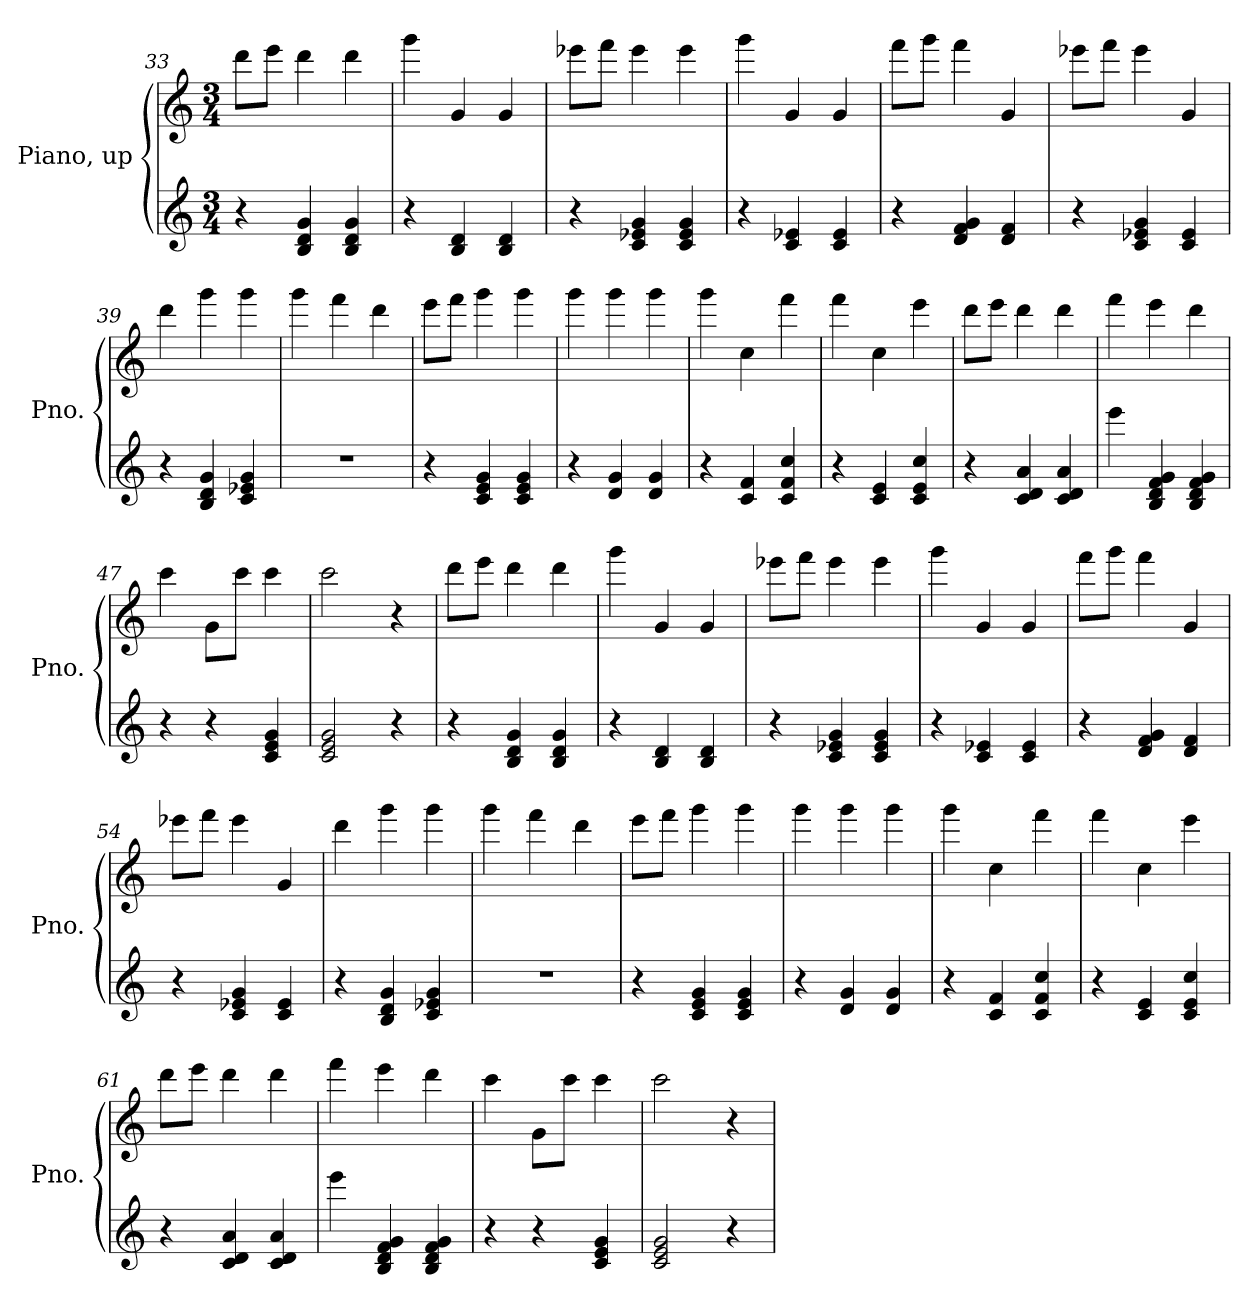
**kern	**kern
*part1	*part1
*staff2	*staff1
*I"Piano, up	*
*I'Pno.	*
*clefG2	*clefG2
*k[]	*k[]
*M3/4	*M3/4
=33	=33
4r	8ddd\L
.	8eee\J
4B/ 4d/ 4g/	4ddd\
4B/ 4d/ 4g/	4ddd\
=34	=34
4r	4ggg\
4B/ 4d/	4g/
4B/ 4d/	4g/
=35	=35
4r	8eee-X\L
.	8fff\J
4c/ 4e-X/ 4g/	4eee-\
4c/ 4e-/ 4g/	4eee-\
=36	=36
4r	4ggg\
4c/ 4e-X/	4g/
4c/ 4e-/	4g/
=37	=37
4r	8fff\L
.	8ggg\J
4d/ 4f/ 4g/	4fff\
4d/ 4f/	4g/
!!LO:LB:g=z
=38	=38
4r	8eee-X\L
.	8fff\J
4c/ 4e-X/ 4g/	4eee-\
4c/ 4e-/	4g/
=39	=39
4r	4ddd\
4B/ 4d/ 4g/	4ggg\
4c/ 4e-X/ 4g/	4ggg\
=40	=40
2.r	4ggg\
.	4fff\
.	4ddd\
=41	=41
4r	8eee\L
.	8fff\J
4c/ 4e/ 4g/	4ggg\
4c/ 4e/ 4g/	4ggg\
=42	=42
4r	4ggg\
4d/ 4g/	4ggg\
4d/ 4g/	4ggg\
=43	=43
4r	4ggg\
4c/ 4f/	4cc\
4c/ 4f/ 4cc/	4fff\
=44	=44
4r	4fff\
4c/ 4e/	4cc\
4c/ 4e/ 4cc/	4eee\
=45	=45
4r	8ddd\L
.	8eee\J
4c/ 4d/ 4a/	4ddd\
4c/ 4d/ 4a/	4ddd\
!!LO:PB:g=z
=46	=46
4eee\	4fff\
4B/ 4d/ 4f/ 4g/	4eee\
4B/ 4d/ 4f/ 4g/	4ddd\
=47	=47
4r	4ccc\
4r	8g\L
.	8ccc\J
4c/ 4e/ 4g/	4ccc\
=48	=48
2c/ 2e/ 2g/	2ccc\
4r	4r
=49	=49
4r	8ddd\L
.	8eee\J
4B/ 4d/ 4g/	4ddd\
4B/ 4d/ 4g/	4ddd\
=50	=50
4r	4ggg\
4B/ 4d/	4g/
4B/ 4d/	4g/
=51	=51
4r	8eee-X\L
.	8fff\J
4c/ 4e-X/ 4g/	4eee-\
4c/ 4e-/ 4g/	4eee-\
=52	=52
4r	4ggg\
4c/ 4e-X/	4g/
4c/ 4e-/	4g/
=53	=53
4r	8fff\L
.	8ggg\J
4d/ 4f/ 4g/	4fff\
4d/ 4f/	4g/
!!LO:LB:g=z
=54	=54
4r	8eee-X\L
.	8fff\J
4c/ 4e-X/ 4g/	4eee-\
4c/ 4e-/	4g/
=55	=55
4r	4ddd\
4B/ 4d/ 4g/	4ggg\
4c/ 4e-X/ 4g/	4ggg\
=56	=56
2.r	4ggg\
.	4fff\
.	4ddd\
=57	=57
4r	8eee\L
.	8fff\J
4c/ 4e/ 4g/	4ggg\
4c/ 4e/ 4g/	4ggg\
=58	=58
4r	4ggg\
4d/ 4g/	4ggg\
4d/ 4g/	4ggg\
=59	=59
4r	4ggg\
4c/ 4f/	4cc\
4c/ 4f/ 4cc/	4fff\
=60	=60
4r	4fff\
4c/ 4e/	4cc\
4c/ 4e/ 4cc/	4eee\
=61	=61
4r	8ddd\L
.	8eee\J
4c/ 4d/ 4a/	4ddd\
4c/ 4d/ 4a/	4ddd\
!!LO:LB:g=z
=62	=62
4eee\	4fff\
4B/ 4d/ 4f/ 4g/	4eee\
4B/ 4d/ 4f/ 4g/	4ddd\
=63	=63
4r	4ccc\
4r	8g\L
.	8ccc\J
4c/ 4e/ 4g/	4ccc\
=64	=64
2c/ 2e/ 2g/	2ccc\
4r	4r
=	=
*-	*-
